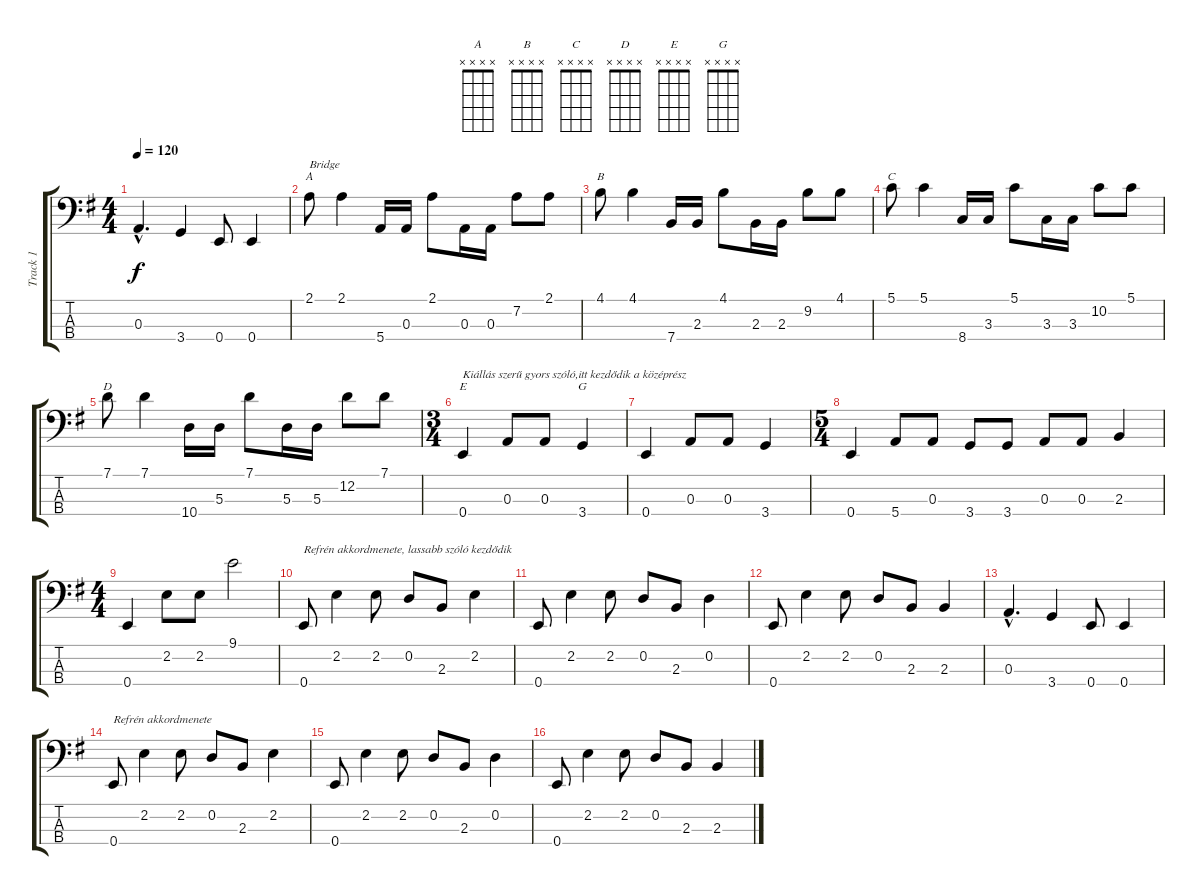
\track ("Track 1" "Track 1") {instrument electricbasspick}
\staff {score tabs}
\tuning (G2 D2 A1 E1) {hide}
\chord ("A" x x x x)
\chord ("B" x x x x)
\chord ("C" x x x x)
\chord ("D" x x x x)
\chord ("E" x x x x)
\chord ("G" x x x x)
\ts (4 4)
\tempo 120
\clef f4
\ks eminor
0.3{hac}.4{d dy f} 3.4.4 0.4.8 0.4.4 |
2.1.8{ch "A" txt "Bridge"} 2.1.4 5.4.16 0.3.16 2.1.8 0.3.16 0.3.16 7.2.8 2.1.8 |
4.1.8{ch "B"} 4.1.4 7.4.16 2.3.16 4.1.8 2.3.16 2.3.16 9.2.8 4.1.8 |
5.1.8{ch "C"} 5.1.4 8.4.16 3.3.16 5.1.8 3.3.16 3.3.16 10.2.8 5.1.8 |
7.1.8{ch "D"} 7.1.4 10.4.16 5.3.16 7.1.8 5.3.16 5.3.16 12.2.8 7.1.8 |
\ts (3 4)
0.4.4{ch "E" txt "Kiállás szerű gyors szóló,itt kezdődik a középrész"} 0.3.8 0.3.8 3.4.4{ch "G"} |
0.4.4 0.3.8 0.3.8 3.4.4 |
\ts (5 4)
0.4.4 5.4.8 0.3.8 3.4.8 3.4.8 0.3.8 0.3.8 2.3.4 |
\ts (4 4)
0.4.4 2.2.8 2.2.8 9.1.2 |
0.4.8{txt "Refrén akkordmenete, lassabb szóló kezdődik"} 2.2.4 2.2.8 0.2.8 2.3.8 2.2.4 |
0.4.8 2.2.4 2.2.8 0.2.8 2.3.8 0.2.4 |
0.4.8 2.2.4 2.2.8 0.2.8 2.3.8 2.3.4 |
0.3{hac}.4{d} 3.4.4 0.4.8 0.4.4 |
0.4.8{txt "Refrén akkordmenete"} 2.2.4 2.2.8 0.2.8 2.3.8 2.2.4 |
0.4.8 2.2.4 2.2.8 0.2.8 2.3.8 0.2.4 |
0.4.8 2.2.4 2.2.8 0.2.8 2.3.8 2.3.4
